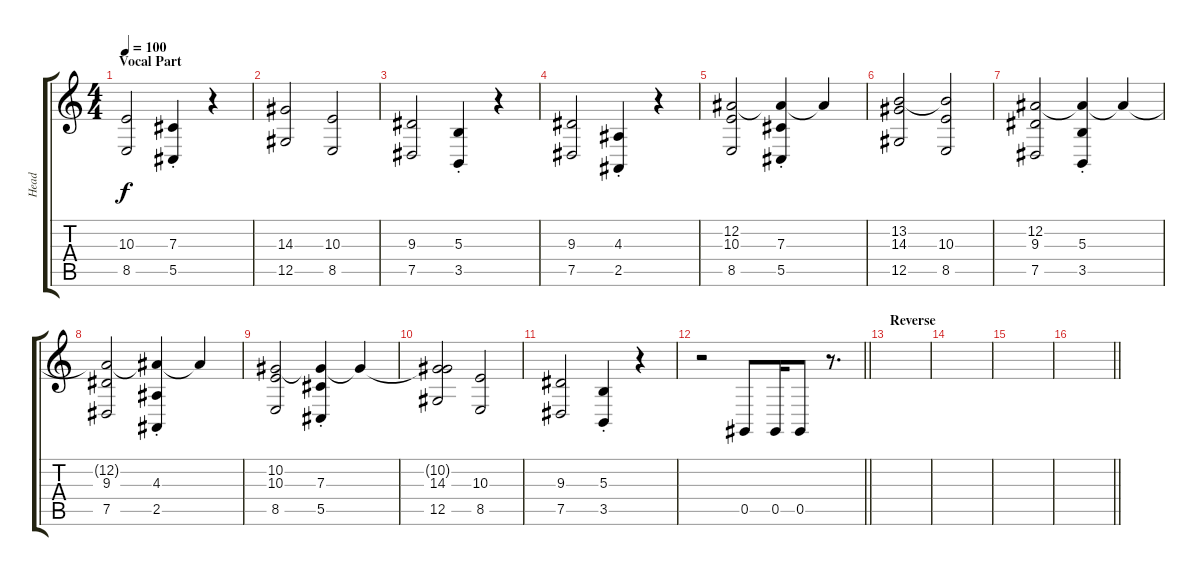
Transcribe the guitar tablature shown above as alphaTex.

\track ("Head" "Head") {instrument lead6voice}
\staff {score tabs}
\tuning (Eb4 Bb3 Gb3 Db3 Ab2 Eb2) {hide}
\ts (4 4)
\section ("" "Vocal Part")
\tempo 100
\clef g2
\ks c
(10.3 8.5).2{dy f} (7.3{st} 5.5{st}).4 r.4 |
(14.3 12.5).2 (10.3 8.5).2 |
(9.3 7.5).2 (5.3{st} 3.5{st}).4 r.4 |
(9.3 7.5).2 (4.3{st} 2.5{st}).4 r.4 |
(12.2 10.3 8.5).2 (12.2{t} 7.3{st} 5.5{st}).4 12.2{t}.4 |
(13.2 14.3 12.5).2 (13.2{t} 10.3 8.5).2 |
(12.2 9.3 7.5).2 (12.2{t} 5.3{st} 3.5{st}).4 12.2{t}.4 |
(12.2{t} 9.3 7.5).2 (12.2{t} 4.3{st} 2.5{st}).4 12.2{t}.4 |
(10.2 10.3 8.5).2 (10.2{t} 7.3{st} 5.5{st}).4 10.2{t}.4 |
(10.2{t} 14.3 12.5).2 (10.3 8.5).2 |
(9.3 7.5).2{volume 1} (5.3{st} 3.5{st}).4 r.4 |
\barLineRight lightlight
r.2{volume 13} 0.5.8 0.5.16 0.5.8 r.8{d} |
\section ("" "Reverse")
|
|
|
\barLineRight lightlight
